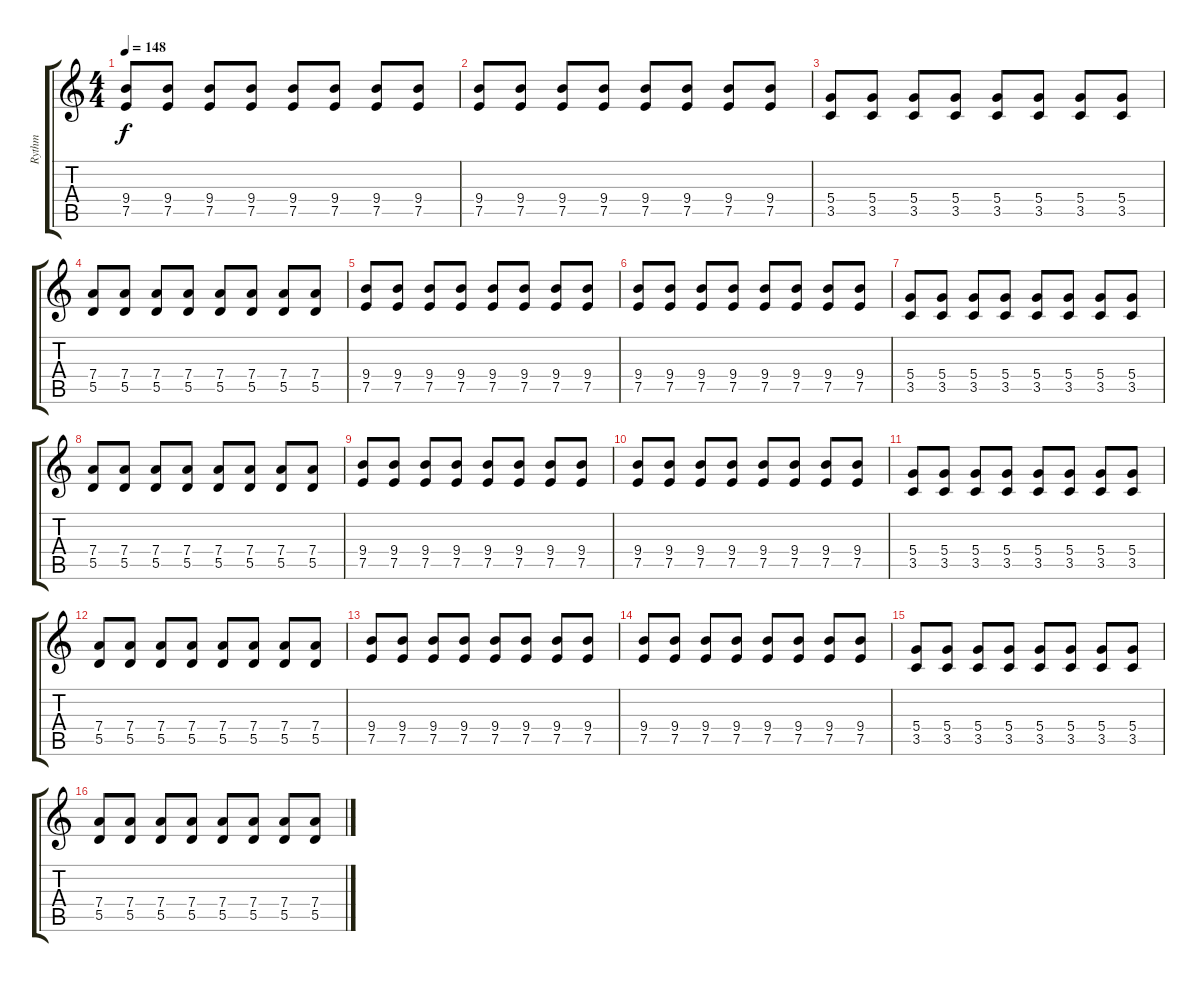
\track ("Rythm" "Rythm") {instrument distortionguitar}
\staff {score tabs}
\tuning (E4 B3 G3 D3 A2 E2) {hide}
\ts (4 4)
\tempo 148
\clef g2
\ks c
(9.4 7.5).8{dy f} (9.4 7.5).8 (9.4 7.5).8 (9.4 7.5).8 (9.4 7.5).8 (9.4 7.5).8 (9.4 7.5).8 (9.4 7.5).8 |
(9.4 7.5).8 (9.4 7.5).8 (9.4 7.5).8 (9.4 7.5).8 (9.4 7.5).8 (9.4 7.5).8 (9.4 7.5).8 (9.4 7.5).8 |
(5.4 3.5).8 (5.4 3.5).8 (5.4 3.5).8 (5.4 3.5).8 (5.4 3.5).8 (5.4 3.5).8 (5.4 3.5).8 (5.4 3.5).8 |
(7.4 5.5).8 (7.4 5.5).8 (7.4 5.5).8 (7.4 5.5).8 (7.4 5.5).8 (7.4 5.5).8 (7.4 5.5).8 (7.4 5.5).8 |
(9.4 7.5).8 (9.4 7.5).8 (9.4 7.5).8 (9.4 7.5).8 (9.4 7.5).8 (9.4 7.5).8 (9.4 7.5).8 (9.4 7.5).8 |
(9.4 7.5).8 (9.4 7.5).8 (9.4 7.5).8 (9.4 7.5).8 (9.4 7.5).8 (9.4 7.5).8 (9.4 7.5).8 (9.4 7.5).8 |
(5.4 3.5).8 (5.4 3.5).8 (5.4 3.5).8 (5.4 3.5).8 (5.4 3.5).8 (5.4 3.5).8 (5.4 3.5).8 (5.4 3.5).8 |
(7.4 5.5).8 (7.4 5.5).8 (7.4 5.5).8 (7.4 5.5).8 (7.4 5.5).8 (7.4 5.5).8 (7.4 5.5).8 (7.4 5.5).8 |
(9.4 7.5).8 (9.4 7.5).8 (9.4 7.5).8 (9.4 7.5).8 (9.4 7.5).8 (9.4 7.5).8 (9.4 7.5).8 (9.4 7.5).8 |
(9.4 7.5).8 (9.4 7.5).8 (9.4 7.5).8 (9.4 7.5).8 (9.4 7.5).8 (9.4 7.5).8 (9.4 7.5).8 (9.4 7.5).8 |
(5.4 3.5).8 (5.4 3.5).8 (5.4 3.5).8 (5.4 3.5).8 (5.4 3.5).8 (5.4 3.5).8 (5.4 3.5).8 (5.4 3.5).8 |
(7.4 5.5).8 (7.4 5.5).8 (7.4 5.5).8 (7.4 5.5).8 (7.4 5.5).8 (7.4 5.5).8 (7.4 5.5).8 (7.4 5.5).8 |
(9.4 7.5).8 (9.4 7.5).8 (9.4 7.5).8 (9.4 7.5).8 (9.4 7.5).8 (9.4 7.5).8 (9.4 7.5).8 (9.4 7.5).8 |
(9.4 7.5).8 (9.4 7.5).8 (9.4 7.5).8 (9.4 7.5).8 (9.4 7.5).8 (9.4 7.5).8 (9.4 7.5).8 (9.4 7.5).8 |
(5.4 3.5).8 (5.4 3.5).8 (5.4 3.5).8 (5.4 3.5).8 (5.4 3.5).8 (5.4 3.5).8 (5.4 3.5).8 (5.4 3.5).8 |
(7.4 5.5).8 (7.4 5.5).8 (7.4 5.5).8 (7.4 5.5).8 (7.4 5.5).8 (7.4 5.5).8 (7.4 5.5).8 (7.4 5.5).8
